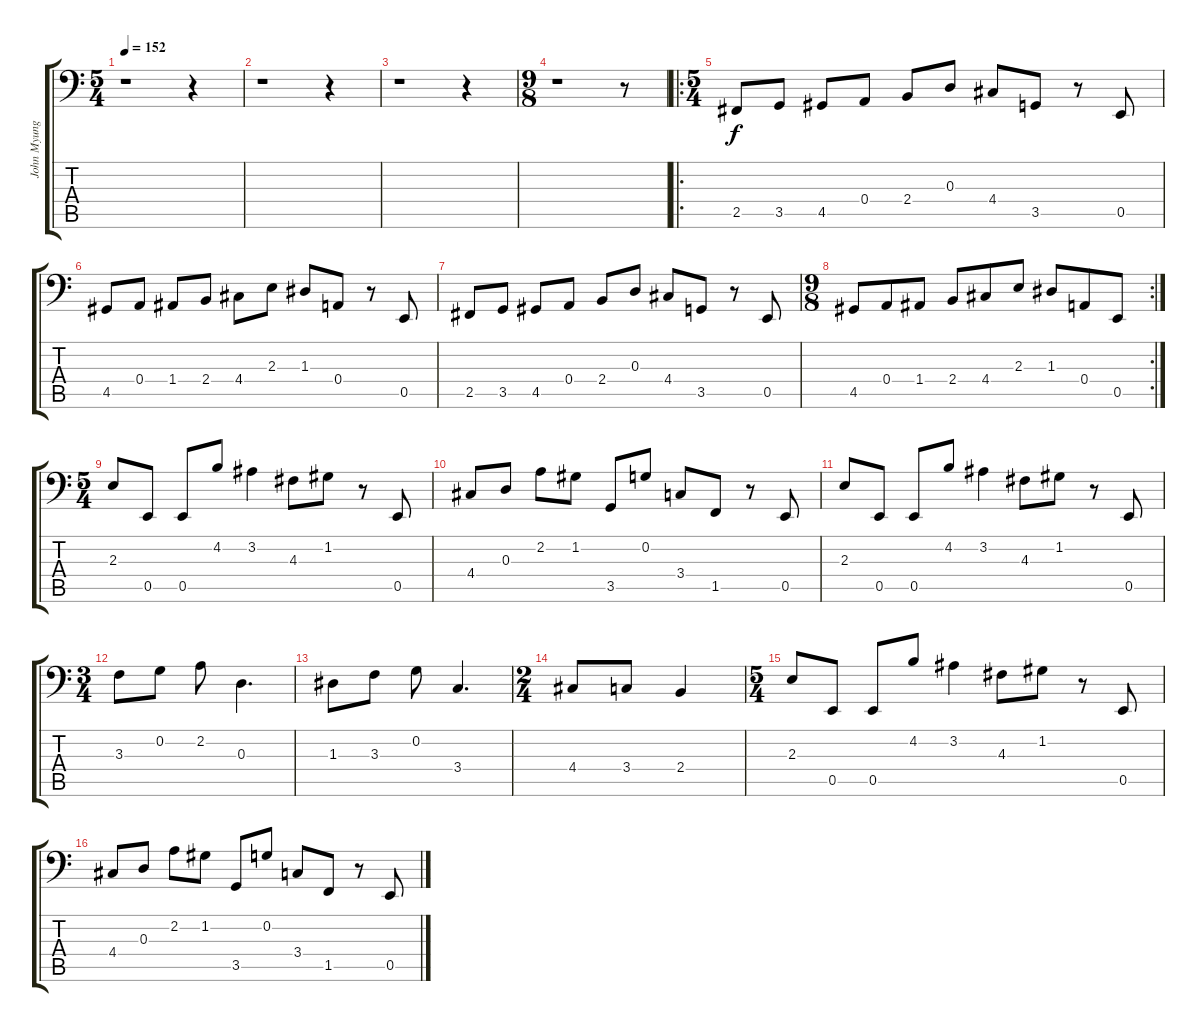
\track ("John Myung (Bass)" "John Myung") {instrument electricbassfinger}
\staff {score tabs}
\tuning (C3 G2 D2 A1 E1 B0) {hide}
\ts (5 4)
\tempo 152
\clef f4
\ks c
r.1{dy f instrument electricbassfinger} r.4 |
r.1 r.4 |
r.1 r.4 |
\ts (9 8)
r.1 r.8 |
\ro
\ts (5 4)
2.5.8 3.5.8 4.5.8 0.4.8 2.4.8 0.3.8 4.4.8 3.5.8 r.8 0.5.8 |
4.5.8 0.4.8 1.4.8 2.4.8 4.4.8 2.3.8 1.3.8 0.4.8 r.8 0.5.8 |
2.5.8 3.5.8 4.5.8 0.4.8 2.4.8 0.3.8 4.4.8 3.5.8 r.8 0.5.8 |
\rc 2
\ts (9 8)
4.5.8 0.4.8 1.4.8 2.4.8 4.4.8 2.3.8 1.3.8 0.4.8 0.5.8 |
\ts (5 4)
2.3.8 0.5.8 0.5.8 4.2.8 3.2.4 4.3.8 1.2.8 r.8 0.5.8 |
4.4.8 0.3.8 2.2.8 1.2.8 3.5.8 0.2.8 3.4.8 1.5.8 r.8 0.5.8 |
2.3.8 0.5.8 0.5.8 4.2.8 3.2.4 4.3.8 1.2.8 r.8 0.5.8 |
\ts (3 4)
3.3.8 0.2.8 2.2.8 0.3.4{d} |
1.3.8 3.3.8 0.2.8 3.4.4{d} |
\ts (2 4)
4.4.8 3.4.8 2.4.4 |
\ts (5 4)
2.3.8 0.5.8 0.5.8 4.2.8 3.2.4 4.3.8 1.2.8 r.8 0.5.8 |
4.4.8 0.3.8 2.2.8 1.2.8 3.5.8 0.2.8 3.4.8 1.5.8 r.8 0.5.8
